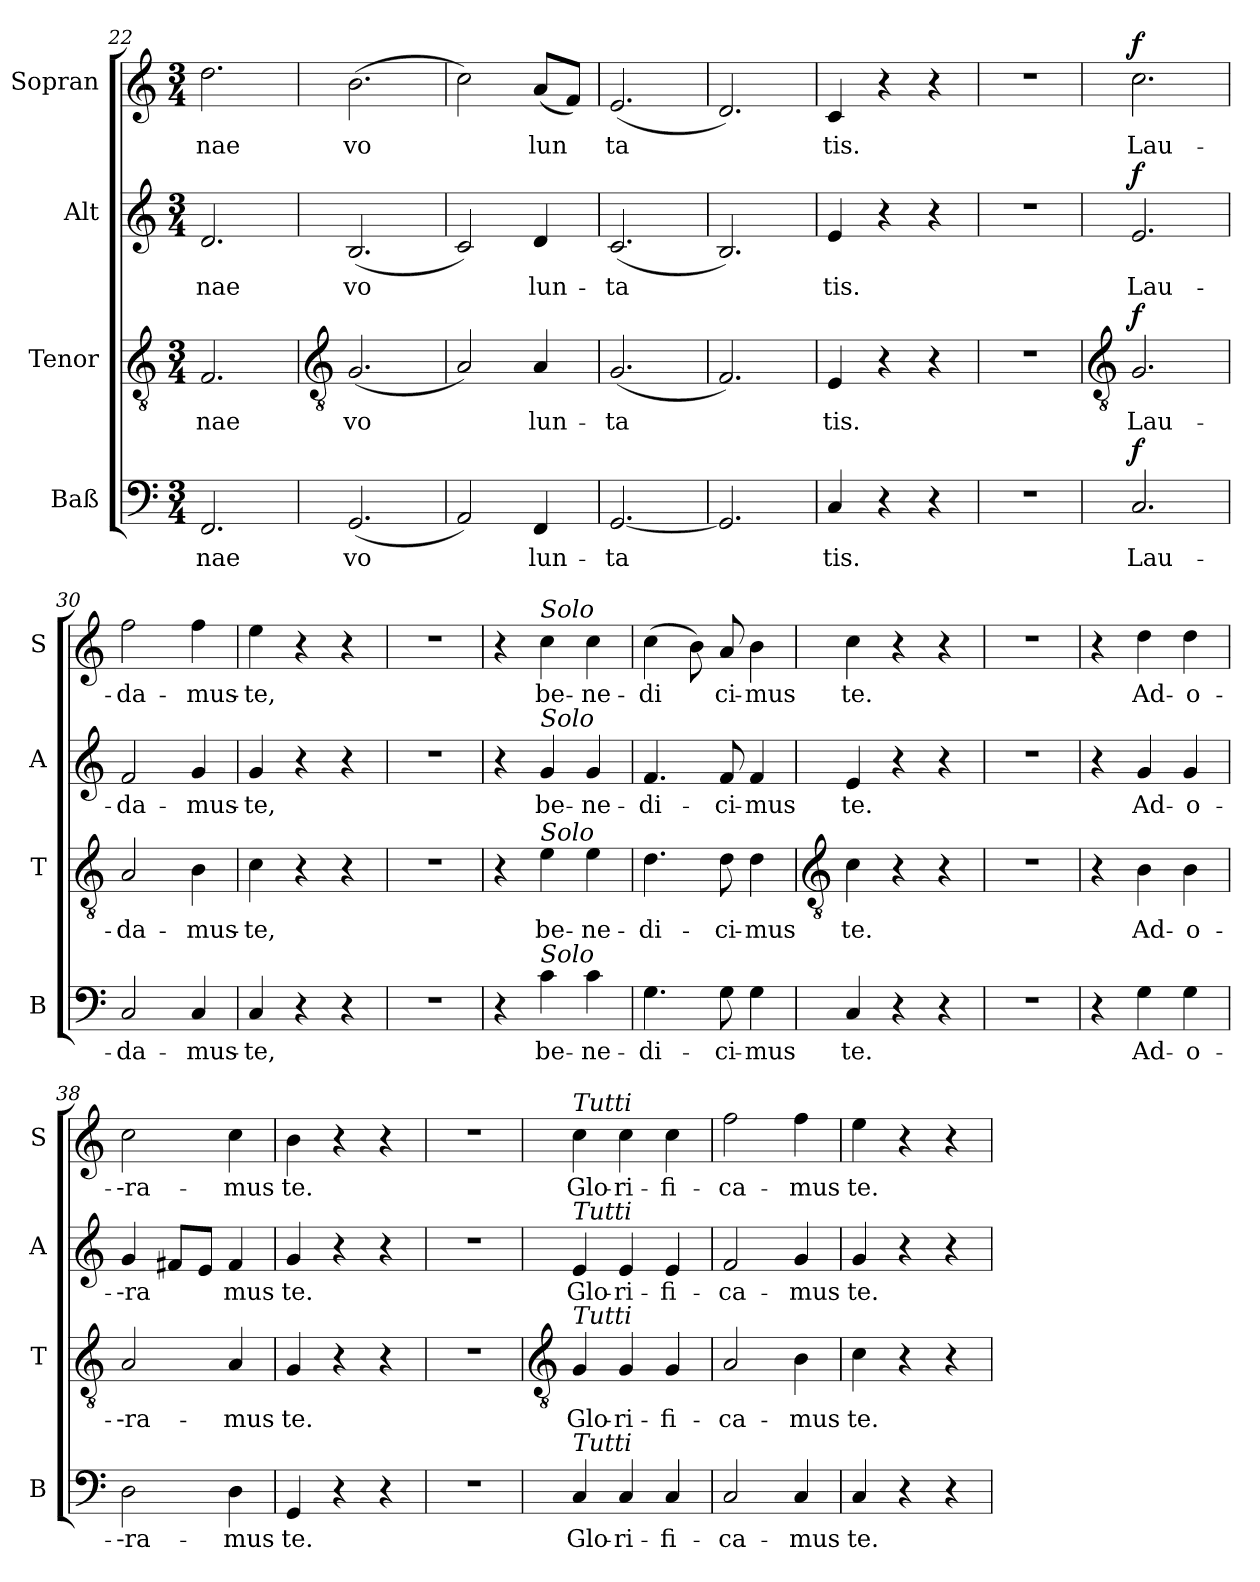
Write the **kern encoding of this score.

**kern	**text	**dynam	**kern	**text	**dynam	**kern	**text	**dynam	**kern	**text	**dynam
*part4	*part4	*part4	*part3	*part3	*part3	*part2	*part2	*part2	*part1	*part1	*part1
*staff4	*staff4	*staff4	*staff3	*staff3	*staff3	*staff2	*staff2	*staff2	*staff1	*staff1	*staff1
*I"Baß	*	*	*I"Tenor	*	*	*I"Alt	*	*	*I"Sopran	*	*
*I'B	*	*	*I'T	*	*	*I'A	*	*	*I'S	*	*
*clefF4	*	*	*clefGv2	*	*	*clefG2	*	*	*clefG2	*	*
*k[]	*	*	*k[]	*	*	*k[]	*	*	*k[]	*	*
*C:	*	*	*C:	*	*	*C:	*	*	*C:	*	*
*M3/4	*	*	*M3/4	*	*	*M3/4	*	*	*M3/4	*	*
=22	=22	=22	=22	=22	=22	=22	=22	=22	=22	=22	=22
!	!LO:LY:b	!	!	!LO:LY:b	!	!	!LO:LY:b	!	!	!LO:LY:b	!
2.FF	-nae	.	2.F	-nae	.	2.d	-nae	.	2.dd	-nae	.
!!LO:LB:g=z
=23	=23	=23	=23	=23	=23	=23	=23	=23	=23	=23	=23
*	*	*	*clefGv2	*	*	*	*	*	*	*	*
!	!LO:LY:b	!	!	!LO:LY:b	!	!	!LO:LY:b	!	!	!LO:LY:b	!
(<2.GG	vo	.	(<2.G	vo	.	(<2.B	vo	.	(>2.b	vo	.
=24	=24	=24	=24	=24	=24	=24	=24	=24	=24	=24	=24
2AA)	.	.	2A)	.	.	2c)	.	.	2cc)	.	.
!	!LO:LY:b	!	!	!LO:LY:b	!	!	!LO:LY:b	!	!	!LO:LY:b	!
4FF	lun-	.	4A	lun-	.	4d	lun-	.	(<8aL	lun	.
.	.	.	.	.	.	.	.	.	8fJ)	.	.
=25	=25	=25	=25	=25	=25	=25	=25	=25	=25	=25	=25
!	!LO:LY:b	!	!	!LO:LY:b	!	!	!LO:LY:b	!	!	!LO:LY:b	!
[2.GG	-ta	.	(<2.G	-ta	.	(<2.c	-ta	.	(<2.e	ta	.
=26	=26	=26	=26	=26	=26	=26	=26	=26	=26	=26	=26
2.GG]	.	.	2.F)	.	.	2.B)	.	.	2.d)	.	.
=27	=27	=27	=27	=27	=27	=27	=27	=27	=27	=27	=27
!	!LO:LY:b	!	!	!LO:LY:b	!	!	!LO:LY:b	!	!	!LO:LY:b	!
4C	-tis.	.	4E	-tis.	.	4e	-tis.	.	4c	-tis.	.
4r	.	.	4r	.	.	4r	.	.	4r	.	.
4r	.	.	4r	.	.	4r	.	.	4r	.	.
=28	=28	=28	=28	=28	=28	=28	=28	=28	=28	=28	=28
!LO:N:vis=1	!	!	!LO:N:vis=1	!	!	!LO:N:vis=1	!	!	!LO:N:vis=1	!	!
2.r	.	.	2.r	.	.	2.r	.	.	2.r	.	.
!!LO:LB:g=z
=29	=29	=29	=29	=29	=29	=29	=29	=29	=29	=29	=29
*	*	*	*clefGv2	*	*	*	*	*	*	*	*
!	!LO:LY:b	!LO:DY:b	!	!LO:LY:b	!LO:DY:b	!	!LO:LY:b	!LO:DY:b	!	!LO:LY:b	!LO:DY:a
2.C	Lau-	f	2.G	Lau-	f	2.e	Lau-	f	2.cc	Lau-	f
=30	=30	=30	=30	=30	=30	=30	=30	=30	=30	=30	=30
!	!LO:LY:b	!	!	!LO:LY:b	!	!	!LO:LY:b	!	!	!LO:LY:b	!
2C	-da-	.	2A	-da-	.	2f	-da-	.	2ff	-da-	.
!	!LO:LY:b	!	!	!LO:LY:b	!	!	!LO:LY:b	!	!	!LO:LY:b	!
4C	-mus-	.	4B	-mus-	.	4g	-mus-	.	4ff	-mus-	.
=31	=31	=31	=31	=31	=31	=31	=31	=31	=31	=31	=31
!	!LO:LY:b	!	!	!LO:LY:b	!	!	!LO:LY:b	!	!	!LO:LY:b	!
4C	-te,	.	4c	-te,	.	4g	-te,	.	4ee	-te,	.
4r	.	.	4r	.	.	4r	.	.	4r	.	.
4r	.	.	4r	.	.	4r	.	.	4r	.	.
=32	=32	=32	=32	=32	=32	=32	=32	=32	=32	=32	=32
!LO:N:vis=1	!	!	!LO:N:vis=1	!	!	!LO:N:vis=1	!	!	!LO:N:vis=1	!	!
2.r	.	.	2.r	.	.	2.r	.	.	2.r	.	.
=33	=33	=33	=33	=33	=33	=33	=33	=33	=33	=33	=33
4r	.	.	4r	.	.	4r	.	.	4r	.	.
!	!	!	!	!	!	!	!	!	!LO:TX:a:i:t=Solo	!	!
!	!	!	!	!	!	!LO:TX:a:i:t=Solo	!	!	!	!	!
!	!	!	!LO:TX:a:i:t=Solo	!	!	!	!	!	!	!	!
!LO:TX:a:i:t=Solo	!	!	!	!	!	!	!	!	!	!	!
!	!LO:LY:b	!	!	!LO:LY:b	!	!	!LO:LY:b	!	!	!LO:LY:b	!
4c	be-	.	4e	be-	.	4g	be-	.	4cc	be-	.
!	!LO:LY:b	!	!	!LO:LY:b	!	!	!LO:LY:b	!	!	!LO:LY:b	!
4c	-ne-	.	4e	-ne-	.	4g	-ne-	.	4cc	-ne-	.
=34	=34	=34	=34	=34	=34	=34	=34	=34	=34	=34	=34
!	!LO:LY:b	!	!	!LO:LY:b	!	!	!LO:LY:b	!	!	!LO:LY:b	!
4.G	-di-	.	4.d	-di-	.	4.f	-di-	.	(>4cc	-di	.
.	.	.	.	.	.	.	.	.	8b)	.	.
!	!LO:LY:b	!	!	!LO:LY:b	!	!	!LO:LY:b	!	!	!LO:LY:b	!
8G	-ci-	.	8d	-ci-	.	8f	-ci-	.	8a	ci-	.
!	!LO:LY:b	!	!	!LO:LY:b	!	!	!LO:LY:b	!	!	!LO:LY:b	!
4G	-mus	.	4d	-mus	.	4f	-mus	.	4b	-mus	.
!!LO:LB:g=z
=35	=35	=35	=35	=35	=35	=35	=35	=35	=35	=35	=35
*	*	*	*clefGv2	*	*	*	*	*	*	*	*
!	!LO:LY:b	!	!	!LO:LY:b	!	!	!LO:LY:b	!	!	!LO:LY:b	!
4C	te.	.	4c	te.	.	4e	te.	.	4cc	te.	.
4r	.	.	4r	.	.	4r	.	.	4r	.	.
4r	.	.	4r	.	.	4r	.	.	4r	.	.
=36	=36	=36	=36	=36	=36	=36	=36	=36	=36	=36	=36
!LO:N:vis=1	!	!	!LO:N:vis=1	!	!	!LO:N:vis=1	!	!	!LO:N:vis=1	!	!
2.r	.	.	2.r	.	.	2.r	.	.	2.r	.	.
=37	=37	=37	=37	=37	=37	=37	=37	=37	=37	=37	=37
4r	.	.	4r	.	.	4r	.	.	4r	.	.
!	!LO:LY:b	!	!	!LO:LY:b	!	!	!LO:LY:b	!	!	!LO:LY:b	!
4G	Ad-	.	4B	Ad-	.	4g	Ad-	.	4dd	Ad-	.
!	!LO:LY:b	!	!	!LO:LY:b	!	!	!LO:LY:b	!	!	!LO:LY:b	!
4G	-o-	.	4B	-o-	.	4g	-o-	.	4dd	-o-	.
=38	=38	=38	=38	=38	=38	=38	=38	=38	=38	=38	=38
!	!LO:LY:b	!	!	!LO:LY:b	!	!	!LO:LY:b	!	!	!LO:LY:b	!
2D	--ra-	.	2A	--ra-	.	4g	--ra	.	2cc	--ra-	.
.	.	.	.	.	.	8f#XL	.	.	.	.	.
.	.	.	.	.	.	8eJ	.	.	.	.	.
!	!LO:LY:b	!	!	!LO:LY:b	!	!	!LO:LY:b	!	!	!LO:LY:b	!
4D	-mus	.	4A	-mus	.	4f#	mus	.	4cc	-mus	.
=39	=39	=39	=39	=39	=39	=39	=39	=39	=39	=39	=39
!	!LO:LY:b	!	!	!LO:LY:b	!	!	!LO:LY:b	!	!	!LO:LY:b	!
4GG	te.	.	4G	te.	.	4g	te.	.	4b	te.	.
4r	.	.	4r	.	.	4r	.	.	4r	.	.
4r	.	.	4r	.	.	4r	.	.	4r	.	.
=40	=40	=40	=40	=40	=40	=40	=40	=40	=40	=40	=40
!LO:N:vis=1	!	!	!LO:N:vis=1	!	!	!LO:N:vis=1	!	!	!LO:N:vis=1	!	!
2.r	.	.	2.r	.	.	2.r	.	.	2.r	.	.
!!LO:LB:g=z
=41	=41	=41	=41	=41	=41	=41	=41	=41	=41	=41	=41
*	*	*	*clefGv2	*	*	*	*	*	*	*	*
!	!	!	!	!	!	!	!	!	!LO:TX:a:i:t=Tutti	!	!
!	!	!	!	!	!	!LO:TX:a:i:t=Tutti	!	!	!	!	!
!	!	!	!LO:TX:a:i:t=Tutti	!	!	!	!	!	!	!	!
!LO:TX:a:i:t=Tutti	!	!	!	!	!	!	!	!	!	!	!
!	!LO:LY:b	!	!	!LO:LY:b	!	!	!LO:LY:b	!	!	!LO:LY:b	!
4C	Glo-	.	4G	Glo-	.	4e	Glo-	.	4cc	Glo-	.
!	!LO:LY:b	!	!	!LO:LY:b	!	!	!LO:LY:b	!	!	!LO:LY:b	!
4C	-ri-	.	4G	-ri-	.	4e	-ri-	.	4cc	-ri-	.
!	!LO:LY:b	!	!	!LO:LY:b	!	!	!LO:LY:b	!	!	!LO:LY:b	!
4C	-fi-	.	4G	-fi-	.	4e	-fi-	.	4cc	-fi-	.
=42	=42	=42	=42	=42	=42	=42	=42	=42	=42	=42	=42
!	!LO:LY:b	!	!	!LO:LY:b	!	!	!LO:LY:b	!	!	!LO:LY:b	!
2C	-ca-	.	2A	-ca-	.	2f	-ca-	.	2ff	-ca-	.
!	!LO:LY:b	!	!	!LO:LY:b	!	!	!LO:LY:b	!	!	!LO:LY:b	!
4C	-mus	.	4B	-mus	.	4g	-mus	.	4ff	-mus	.
=43	=43	=43	=43	=43	=43	=43	=43	=43	=43	=43	=43
!	!LO:LY:b	!	!	!LO:LY:b	!	!	!LO:LY:b	!	!	!LO:LY:b	!
4C	te.	.	4c	te.	.	4g	te.	.	4ee	te.	.
4r	.	.	4r	.	.	4r	.	.	4r	.	.
4r	.	.	4r	.	.	4r	.	.	4r	.	.
=	=	=	=	=	=	=	=	=	=	=	=
*-	*-	*-	*-	*-	*-	*-	*-	*-	*-	*-	*-
